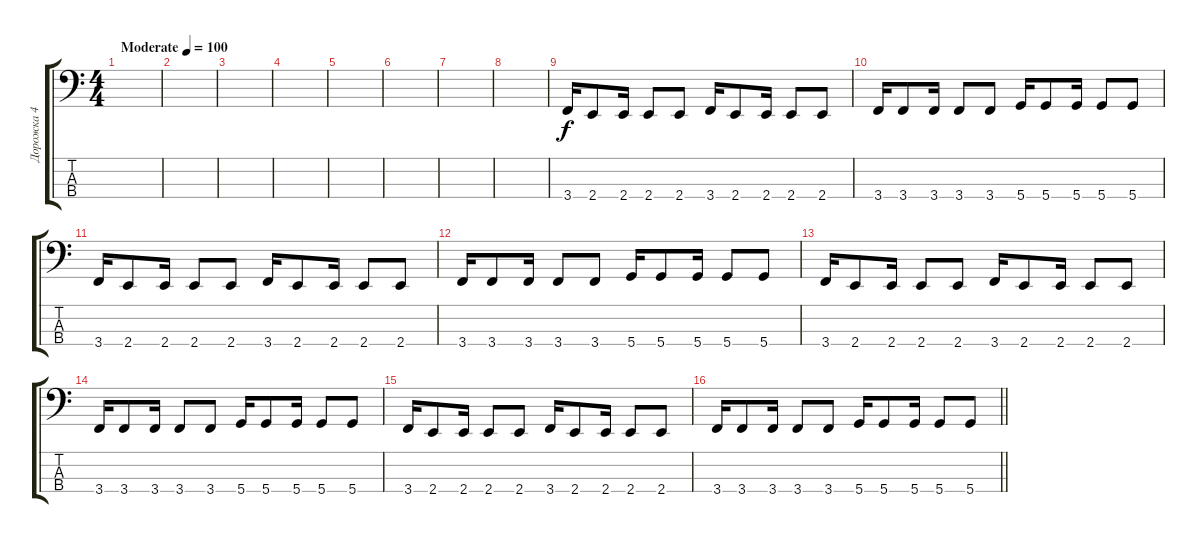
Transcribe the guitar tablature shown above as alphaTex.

\track ("Дорожка 4" "Дорожка 4") {instrument electricbassfinger}
\staff {score tabs}
\tuning (G2 D2 A1 D1) {hide}
\ts (4 4)
\tempo (100 "Moderate")
\clef f4
\ks c
|
|
|
|
|
|
|
|
3.4.16{instrument electricbassfinger} 2.4.8 2.4.16 2.4.8 2.4.8 3.4.16 2.4.8 2.4.16 2.4.8 2.4.8 |
3.4.16 3.4.8 3.4.16 3.4.8 3.4.8 5.4.16 5.4.8 5.4.16 5.4.8 5.4.8 |
3.4.16 2.4.8 2.4.16 2.4.8 2.4.8 3.4.16 2.4.8 2.4.16 2.4.8 2.4.8 |
3.4.16 3.4.8 3.4.16 3.4.8 3.4.8 5.4.16 5.4.8 5.4.16 5.4.8 5.4.8 |
3.4.16 2.4.8 2.4.16 2.4.8 2.4.8 3.4.16 2.4.8 2.4.16 2.4.8 2.4.8 |
3.4.16 3.4.8 3.4.16 3.4.8 3.4.8 5.4.16 5.4.8 5.4.16 5.4.8 5.4.8 |
3.4.16 2.4.8 2.4.16 2.4.8 2.4.8 3.4.16 2.4.8 2.4.16 2.4.8 2.4.8 |
\barLineRight lightlight
3.4.16 3.4.8 3.4.16 3.4.8 3.4.8 5.4.16 5.4.8 5.4.16 5.4.8 5.4.8
